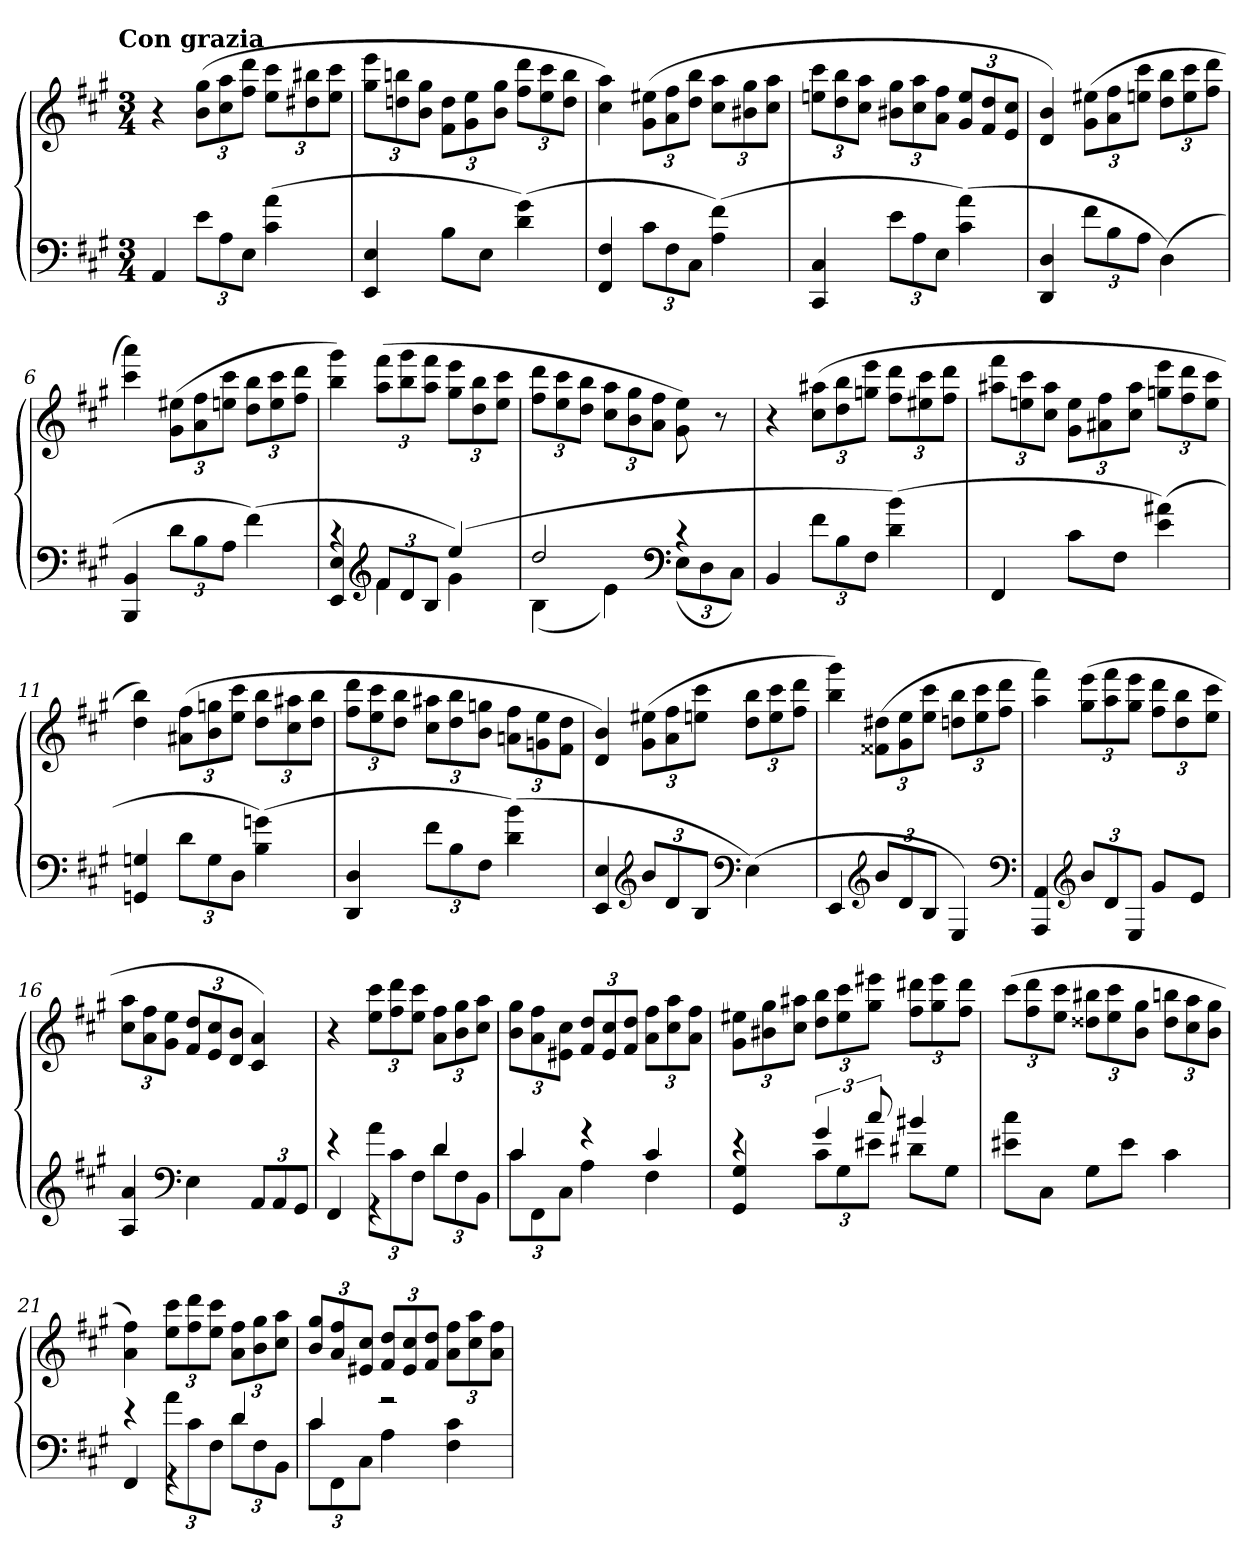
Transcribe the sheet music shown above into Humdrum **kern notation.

**kern	**kern
*part1	*part1
*staff2	*staff1
*clefF4	*clefG2
*k[f#c#g#]	*k[f#c#g#]
!!LO:TX:omd:t=Con grazia
*M3/4	*M3/4
*MM88	*MM88
=1	=1
4AA/	4r
12e\L	(12b\ 12gg#\L
12A\	12cc#\ 12aa\
12E\J	12ff#\ 12ddd\J
(4c#\ 4a\	12ee\ 12ccc#\L
.	12dd#X\ 12bb#X\
.	12ee\ 12ccc#\J
=2	=2
4EE/ 4E/	12gg#\ 12eee\L
.	12ddn\ 12bbn\
.	12b\ 12gg#\J
8B\L	12f#\ 12dd\L
.	12g#\ 12ee\
8E\J	.
.	12b\ 12gg#\J
(4d\ 4g#\)	12ff#\ 12ddd\L
.	12ee\ 12ccc#\
.	12dd\ 12bb\J
=3	=3
4FF#/ 4F#/	4cc#\ 4aa\)
12c#\L	(12g#\ 12ee#X\L
12F#\	12a\ 12ff#\
12C#\J	12dd\ 12bb\J
(4A\ 4f#\)	12cc#\ 12aa\L
.	12b#X\ 12gg#\
.	12cc#\ 12aa\J
=4	=4
4CC#/ 4C#/	12een\ 12ccc#\L
.	12dd\ 12bb\
.	12cc#\ 12aa\J
12e\L	12b#X\ 12gg#\L
12A\	12cc#\ 12aa\
12E\J	12a\ 12ff#\J
(4c#\ 4a\)	12g#/ 12ee/L
.	12f#/ 12dd/
.	12e/ 12cc#/J
=5	=5
4DD/ 4D/	4d/ 4b/)
12f#\L	(12g#\ 12ee#X\L
12B\	12a\ 12ff#\
12A\J	12een\ 12ccc#\J
(4D\)	12dd\ 12bb\L
.	12ee\ 12ccc#\
.	12ff#\ 12ddd\J
=6	=6
4BBB/ 4BB/	4ccc#\ 4aaa\)
12d\L	(12g#\ 12ee#X\L
12B\	12a\ 12ff#\
12A\J	12een\ 12ccc#\J
(4f#\)	12dd\ 12bb\L
.	12ee\ 12ccc#\
.	12ff#\ 12ddd\J
=7	=7
*^	*
4r	4EE/ 4E/	4bb\ 4ggg#\)
*clefG2	*	*
12f#/L	4f#\	(12aa\ 12fff#\L
12d/	.	12bb\ 12ggg#\
12B/J	.	12aa\ 12fff#\J
(4ee/)	4g#\	12gg#\ 12eee\L
.	.	12dd\ 12bb\
.	.	12ee\ 12ccc#\J
=8	=8	=8
2dd/	(4B\	12ff#\ 12ddd\L
.	.	12ee\ 12ccc#\
.	.	12dd\ 12bb\J
.	4e\)	12cc#\ 12aa\L
.	.	12b\ 12gg#\
.	.	12a\ 12ff#\J
*clefF4	*	*
4r	(12E\L	8g#\ 8ee\)
.	12D\	.
.	.	8r
.	12C#\J)	.
*v	*v	*
=9	=9
4BB/	4r
12f#\L	(12cc#\ 12aa#X\L
12B\	12dd\ 12bb\
12F#\J	12ggn\ 12eee\J
(4d\ 4b\)	12ff#\ 12ddd\L
.	12ee#X\ 12ccc#\
.	12ff#\ 12ddd\J
=10	=10
4FF#/	12aa#X\ 12fff#\L
.	12een\ 12ccc#\
.	12cc#\ 12aa#\J
8c#\L	12g#\ 12ee\L
.	12a#X\ 12ff#\
8F#\J	.
.	12cc#\ 12aa#\J
(4e\ 4a#X\)	12ggn\ 12eee\L
.	12ff#\ 12ddd\
.	12ee\ 12ccc#\J
=11	=11
4GGn/ 4Gn/	4dd\ 4bb\)
12d\L	(12a#X\ 12ff#\L
12G\	12b\ 12ggn\
12D\J	12ee\ 12ccc#\J
(4B\ 4gn\)	12dd\ 12bb\L
.	12cc#\ 12aa#X\
.	12dd\ 12bb\J
=12	=12
4DD/ 4D/	12ff#\ 12ddd\L
.	12ee\ 12ccc#\
.	12dd\ 12bb\J
12f#\L	12cc#\ 12aa#X\L
12B\	12dd\ 12bb\
12F#\J	12b\ 12ggn\J
(4d\ 4b\)	12an\ 12ff#\L
.	12gn\ 12ee\
.	12f#\ 12dd\J
=13	=13
4EE/ 4E/	4d/ 4b/)
*clefG2	*
12b/L	(12g#\ 12ee#X\L
12d/	12a\ 12ff#\
12B/J	12een\ 12ccc#\J
*clefF4	*
(4E\)	12dd\ 12bb\L
.	12ee\ 12ccc#\
.	12ff#\ 12ddd\J
=14	=14
4EE/	4bb\ 4ggg#\)
*clefG2	*
12b/L	(12f##X\ 12dd#X\L
12d/	12g#\ 12ee\
12B/J	12ee\ 12ccc#\J
4E/)	12ddn\ 12bb\L
.	12ee\ 12ccc#\
.	12ff#\ 12ddd\J
*clefF4	*
=15	=15
4AAA/ 4AA/	4aa\ 4fff#\)
*clefG2	*
12b/L	(12gg#\ 12eee\L
12d/	12aa\ 12fff#\
12E/J	12gg#\ 12eee\J
8g#/L	12ff#\ 12ddd\L
.	12dd\ 12bb\
8e/J	.
.	12ee\ 12ccc#\J
=16	=16
4A/ 4a/	12cc#\ 12aa\L
.	12a\ 12ff#\
.	12g#\ 12ee\J
*clefF4	*
4E\	12f#/ 12dd/L
.	12e/ 12cc#/
.	12d/ 12b/J
12AA/L	4c#/ 4a/)
12AA/	.
12GG#/J	.
=17	=17
*^	*
4r	4FF#/	4r
12a\L	4r	12ee\ 12ccc#\L
12c#\	.	12ff#\ 12ddd\
12F#\J	.	12ee\ 12ccc#\J
4d/	12d\L	12a\ 12ff#\L
.	12F#\	12b\ 12gg#\
.	12BB\J	12cc#\ 12aa\J
=18	=18	=18
4c#/	12c#\L	12b\ 12gg#\L
.	12FF#\	12a\ 12ff#\
.	12C#\J	12e#X\ 12cc#\J
4r	4A\	12f#/ 12dd/L
.	.	12e#/ 12cc#/
.	.	12f#/ 12dd/J
4c#/	4F#\	12a\ 12ff#\L
.	.	12cc#\ 12aa\
.	.	12a\ 12ff#\J
=19	=19	=19
4r	4GG#/ 4G#/	12g#\ 12ee#X\L
.	.	12b#X\ 12gg#\
.	.	12cc#\ 12aa#X\J
6g#/	12c#\L	12dd\ 12bb\L
.	12G#\	12ee#\ 12ccc#\
12cc#/	12e#X\J	12gg#\ 12eee#X\J
4b#X/	8d#X\L	12ff#\ 12ddd#X\L
.	.	12gg#\ 12eee#\
.	8G#\J	.
.	.	12ff#\ 12ddd#\J
*v	*v	*
=20	=20
8e#X\ 8cc#\L	(12ccc#\L
.	12ff#\ 12ddd\
8C#\J	.
.	12ee\ 12ccc#\J
8G#\L	12dd##X\ 12bb#X\L
.	12ee\ 12ccc#\
8e#\J	.
.	12b\ 12gg#\J
4c#\	12dd##\ 12bbn\L
.	12cc#\ 12aa\
.	12b\ 12gg#\J
=21	=21
*^	*
4r	4FF#/	4a\ 4ff#\)
12a\L	4r	12ee\ 12ccc#\L
12c#\	.	12ff#\ 12ddd\
12F#\J	.	12ee\ 12ccc#\J
4d/	12d\L	12a\ 12ff#\L
.	12F#\	12b\ 12gg#\
.	12BB\J	12cc#\ 12aa\J
=22	=22	=22
4c#/	12c#\L	12b/ 12gg#/L
.	12FF#\	12a/ 12ff#/
.	12C#\J	12e#X/ 12cc#/J
2r	4A\	12f#/ 12dd/L
.	.	12e#/ 12cc#/
.	.	12f#/ 12dd/J
.	4F#\ 4c#\	12a\ 12ff#\L
.	.	12cc#\ 12aa\
.	.	12a\ 12ff#\J
*v	*v	*
=	=
*-	*-
